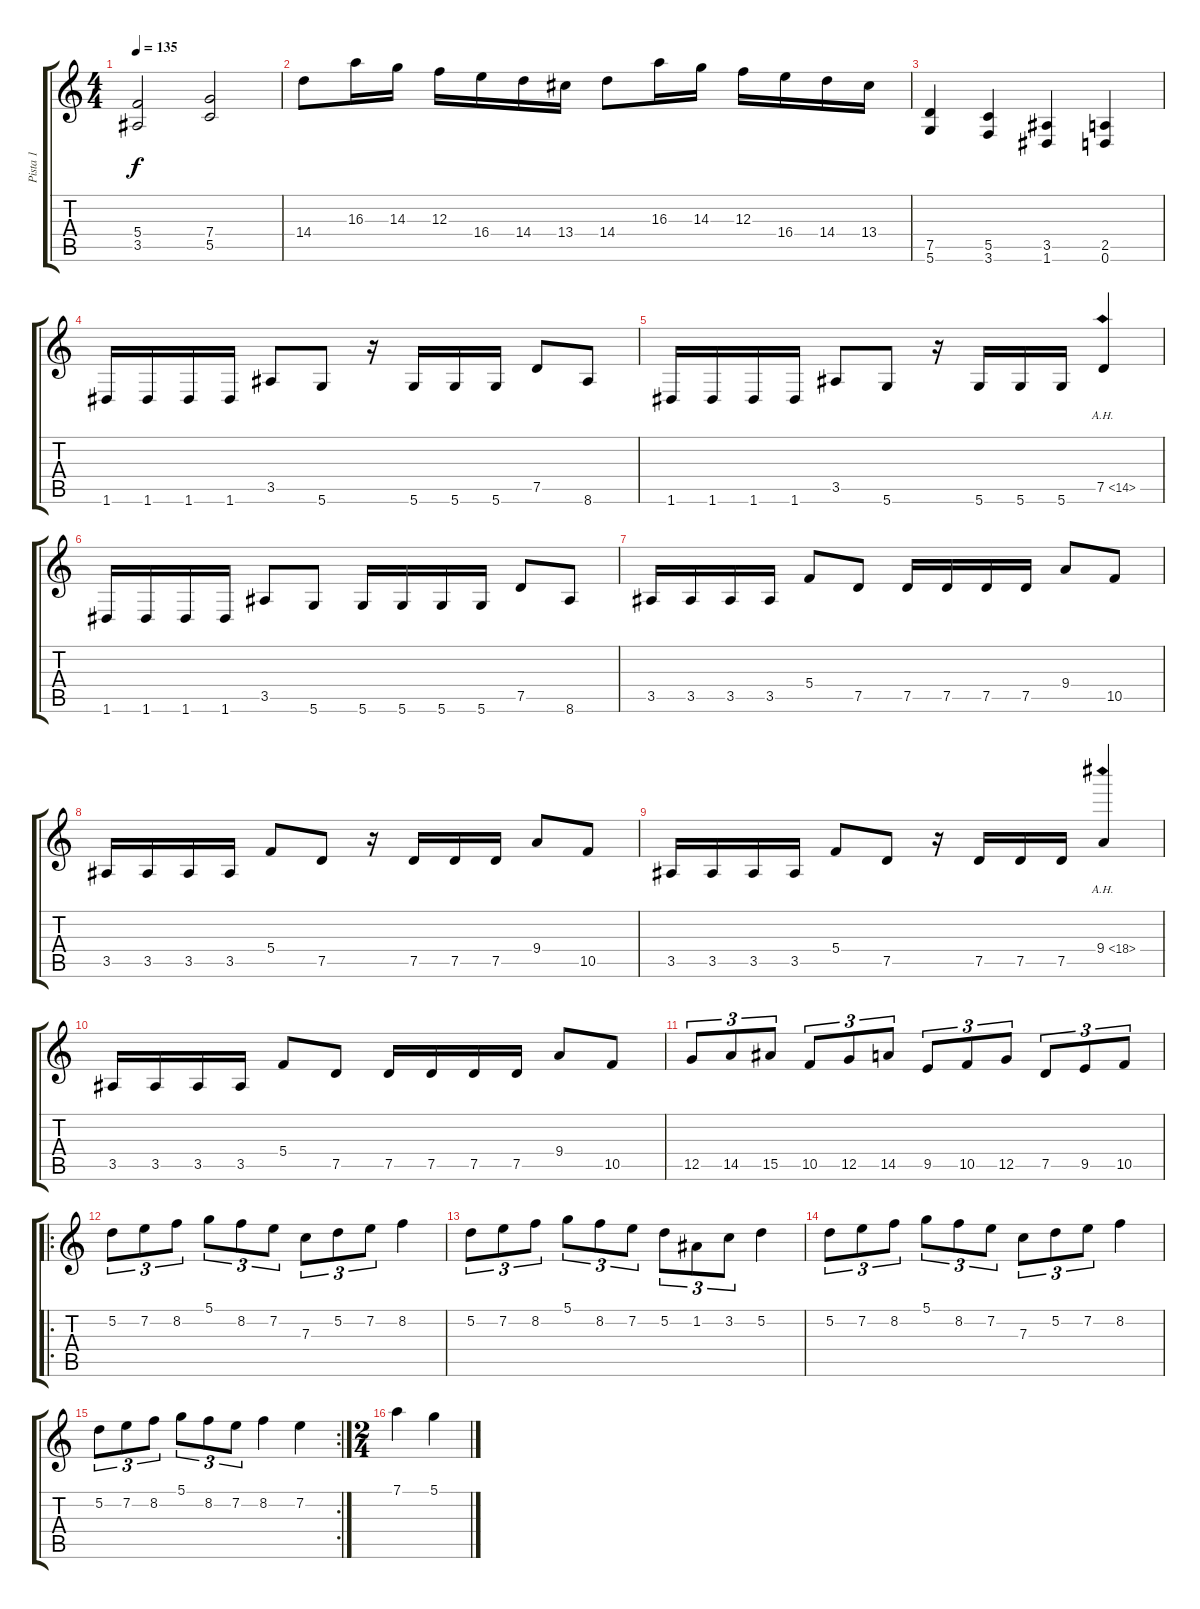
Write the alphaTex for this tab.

\track ("Pista 1" "Pista 1") {instrument distortionguitar}
\staff {score tabs}
\tuning (D4 A3 F3 C3 G2 D2) {hide}
\ts (4 4)
\tempo 135
\clef g2
\ks c
(5.4 3.5).2{dy f} (7.4 5.5).2 |
14.4.8 16.3.16 14.3.16 12.3.16 16.4.16 14.4.16 13.4.16 14.4.8 16.3.16 14.3.16 12.3.16 16.4.16 14.4.16 13.4.16 |
(7.5 5.6).4 (5.5 3.6).4 (3.5 1.6).4 (2.5 0.6).4 |
1.6.16 1.6.16 1.6.16 1.6.16 3.5.8 5.6.8 r.16 5.6.16 5.6.16 5.6.16 7.5.8 8.6.8 |
1.6.16 1.6.16 1.6.16 1.6.16 3.5.8 5.6.8 r.16 5.6.16 5.6.16 5.6.16 7.5{ah 7}.4 |
1.6.16 1.6.16 1.6.16 1.6.16 3.5.8 5.6.8 5.6.16 5.6.16 5.6.16 5.6.16 7.5.8 8.6.8 |
3.5.16 3.5.16 3.5.16 3.5.16 5.4.8 7.5.8 7.5.16 7.5.16 7.5.16 7.5.16 9.4.8 10.5.8 |
3.5.16 3.5.16 3.5.16 3.5.16 5.4.8 7.5.8 r.16 7.5.16 7.5.16 7.5.16 9.4.8 10.5.8 |
3.5.16 3.5.16 3.5.16 3.5.16 5.4.8 7.5.8 r.16 7.5.16 7.5.16 7.5.16 9.4{ah 9}.4 |
3.5.16 3.5.16 3.5.16 3.5.16 5.4.8 7.5.8 7.5.16 7.5.16 7.5.16 7.5.16 9.4.8 10.5.8 |
12.5.8{tu (3 2)} 14.5.8{tu (3 2)} 15.5.8{tu (3 2)} 10.5.8{tu (3 2)} 12.5.8{tu (3 2)} 14.5.8{tu (3 2)} 9.5.8{tu (3 2)} 10.5.8{tu (3 2)} 12.5.8{tu (3 2)} 7.5.8{tu (3 2)} 9.5.8{tu (3 2)} 10.5.8{tu (3 2)} |
\ro
5.2.8{tu (3 2)} 7.2.8{tu (3 2)} 8.2.8{tu (3 2)} 5.1.8{tu (3 2)} 8.2.8{tu (3 2)} 7.2.8{tu (3 2)} 7.3.8{tu (3 2)} 5.2.8{tu (3 2)} 7.2.8{tu (3 2)} 8.2.4 |
5.2.8{tu (3 2)} 7.2.8{tu (3 2)} 8.2.8{tu (3 2)} 5.1.8{tu (3 2)} 8.2.8{tu (3 2)} 7.2.8{tu (3 2)} 5.2.8{tu (3 2)} 1.2.8{tu (3 2)} 3.2.8{tu (3 2)} 5.2.4 |
5.2.8{tu (3 2)} 7.2.8{tu (3 2)} 8.2.8{tu (3 2)} 5.1.8{tu (3 2)} 8.2.8{tu (3 2)} 7.2.8{tu (3 2)} 7.3.8{tu (3 2)} 5.2.8{tu (3 2)} 7.2.8{tu (3 2)} 8.2.4 |
\rc 2
5.2.8{tu (3 2)} 7.2.8{tu (3 2)} 8.2.8{tu (3 2)} 5.1.8{tu (3 2)} 8.2.8{tu (3 2)} 7.2.8{tu (3 2)} 8.2.4 7.2.4 |
\ts (2 4)
7.1.4 5.1.4
